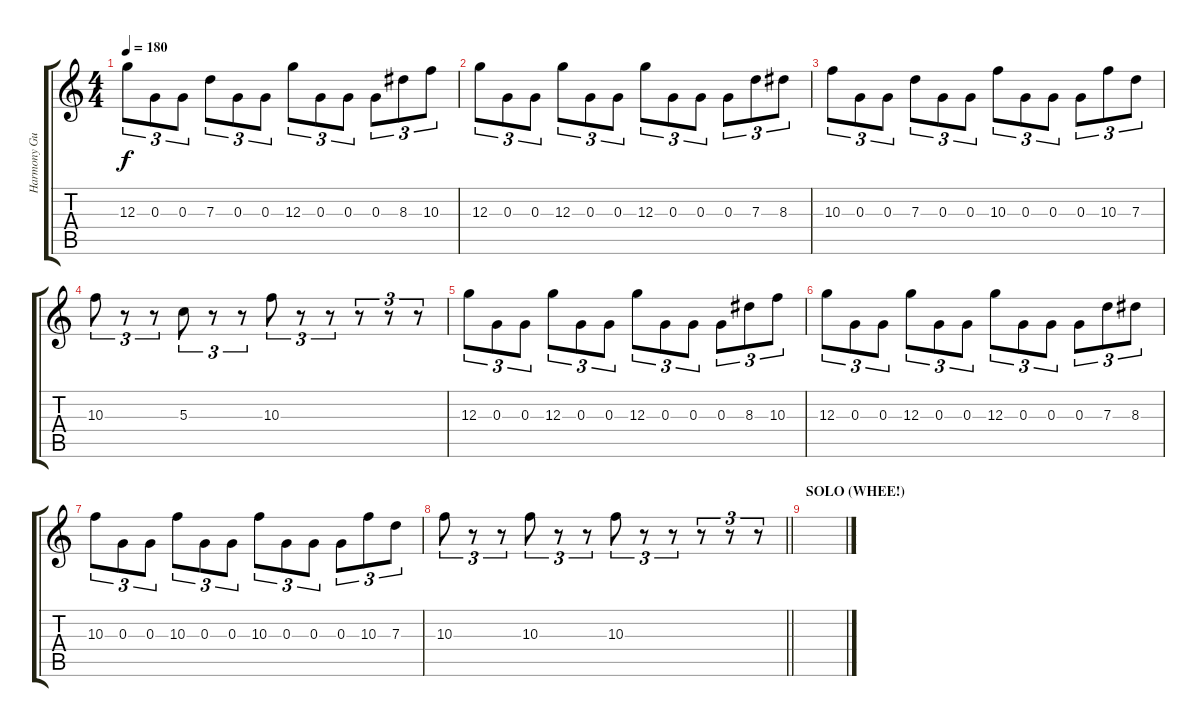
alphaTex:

\track ("Harmony Guitar" "Harmony Gu") {instrument distortionguitar}
\staff {score tabs}
\tuning (E4 B3 G3 D3 A2 E2) {hide}
\ts (4 4)
\tempo 180
\clef g2
\ks c
12.3.8{tu (3 2) dy f} 0.3.8{tu (3 2)} 0.3.8{tu (3 2)} 7.3.8{tu (3 2)} 0.3.8{tu (3 2)} 0.3.8{tu (3 2)} 12.3.8{tu (3 2)} 0.3.8{tu (3 2)} 0.3.8{tu (3 2)} 0.3.8{tu (3 2)} 8.3.8{tu (3 2)} 10.3.8{tu (3 2)} |
12.3.8{tu (3 2)} 0.3.8{tu (3 2)} 0.3.8{tu (3 2)} 12.3.8{tu (3 2)} 0.3.8{tu (3 2)} 0.3.8{tu (3 2)} 12.3.8{tu (3 2)} 0.3.8{tu (3 2)} 0.3.8{tu (3 2)} 0.3.8{tu (3 2)} 7.3.8{tu (3 2)} 8.3.8{tu (3 2)} |
10.3.8{tu (3 2)} 0.3.8{tu (3 2)} 0.3.8{tu (3 2)} 7.3.8{tu (3 2)} 0.3.8{tu (3 2)} 0.3.8{tu (3 2)} 10.3.8{tu (3 2)} 0.3.8{tu (3 2)} 0.3.8{tu (3 2)} 0.3.8{tu (3 2)} 10.3.8{tu (3 2)} 7.3.8{tu (3 2)} |
10.3.8{tu (3 2)} r.8{tu (3 2)} r.8{tu (3 2)} 5.3.8{tu (3 2)} r.8{tu (3 2)} r.8{tu (3 2)} 10.3.8{tu (3 2)} r.8{tu (3 2)} r.8{tu (3 2)} r.8{tu (3 2)} r.8{tu (3 2)} r.8{tu (3 2)} |
12.3.8{tu (3 2)} 0.3.8{tu (3 2)} 0.3.8{tu (3 2)} 12.3.8{tu (3 2)} 0.3.8{tu (3 2)} 0.3.8{tu (3 2)} 12.3.8{tu (3 2)} 0.3.8{tu (3 2)} 0.3.8{tu (3 2)} 0.3.8{tu (3 2)} 8.3.8{tu (3 2)} 10.3.8{tu (3 2)} |
12.3.8{tu (3 2)} 0.3.8{tu (3 2)} 0.3.8{tu (3 2)} 12.3.8{tu (3 2)} 0.3.8{tu (3 2)} 0.3.8{tu (3 2)} 12.3.8{tu (3 2)} 0.3.8{tu (3 2)} 0.3.8{tu (3 2)} 0.3.8{tu (3 2)} 7.3.8{tu (3 2)} 8.3.8{tu (3 2)} |
10.3.8{tu (3 2)} 0.3.8{tu (3 2)} 0.3.8{tu (3 2)} 10.3.8{tu (3 2)} 0.3.8{tu (3 2)} 0.3.8{tu (3 2)} 10.3.8{tu (3 2)} 0.3.8{tu (3 2)} 0.3.8{tu (3 2)} 0.3.8{tu (3 2)} 10.3.8{tu (3 2)} 7.3.8{tu (3 2)} |
\barLineRight lightlight
10.3.8{tu (3 2)} r.8{tu (3 2)} r.8{tu (3 2)} 10.3.8{tu (3 2)} r.8{tu (3 2)} r.8{tu (3 2)} 10.3.8{tu (3 2)} r.8{tu (3 2)} r.8{tu (3 2)} r.8{tu (3 2)} r.8{tu (3 2)} r.8{tu (3 2)} |
\section ("" "SOLO (WHEE!)")
